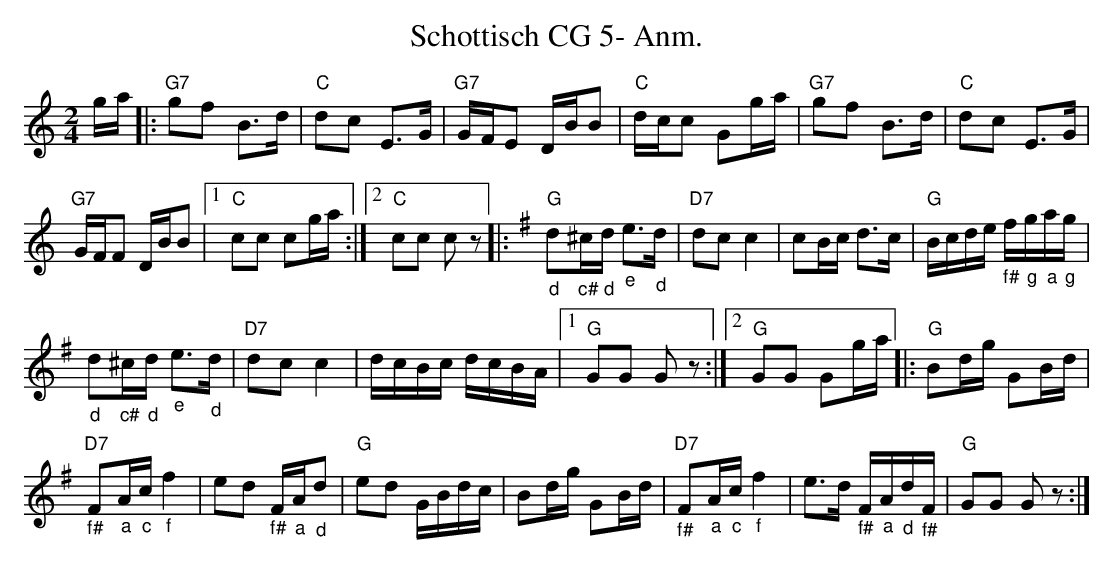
X:1
T:Schottisch CG 5- Anm.
M:2/4
L:1/8
K:Cmaj
g/2a/2 |: "G7"gf B>d | "C"dc E>G | "G7"G/2F/2E D/2B/2B | "C"d/2c/2c Gg/2a/2 | "G7"gf B>d | "C"dc E>G |
"G7"G/2F/2F D/2B/2B |1 "C"cc cg/2a/2 :|2 "C"cc c z |: [K:Gmaj] \
"G""_d"d"_c#"^c/2"_d"d/2 "_e"e>"_d"d | "D7"dc c2 | cB/2c/2 d>c | [L:1/16] "G"Bcde "_f#"f"_g"g"_a"a"_g"g | [L:1/8]
"_d"d"_c#"^c/2"_d"d/2 "_e"e>"_d"d | "D7"dc c2 | [L:1/16] dcBc dcBA |1 [L:1/8] "G"GG Gz :|2 "G"GG Gg/2a/2 |: "G"Bd/2g/2 GB/2d/2 |
"D7""_f#"F"_a"A/2"_c"c/2 "_f"f2 | ed "_f#"F/2"_a"A/2"_d"d | "G"ed G/2B/2d/2c/2 | Bd/2g/2 GB/2d/2 | \
"D7""_f#"F"_a"A/2"_c"c/2 "_f"f2 | e>d "_f#"F/2"_a"A/2"_d"d/2"_f#"F/2 | "G"GG G z :|
